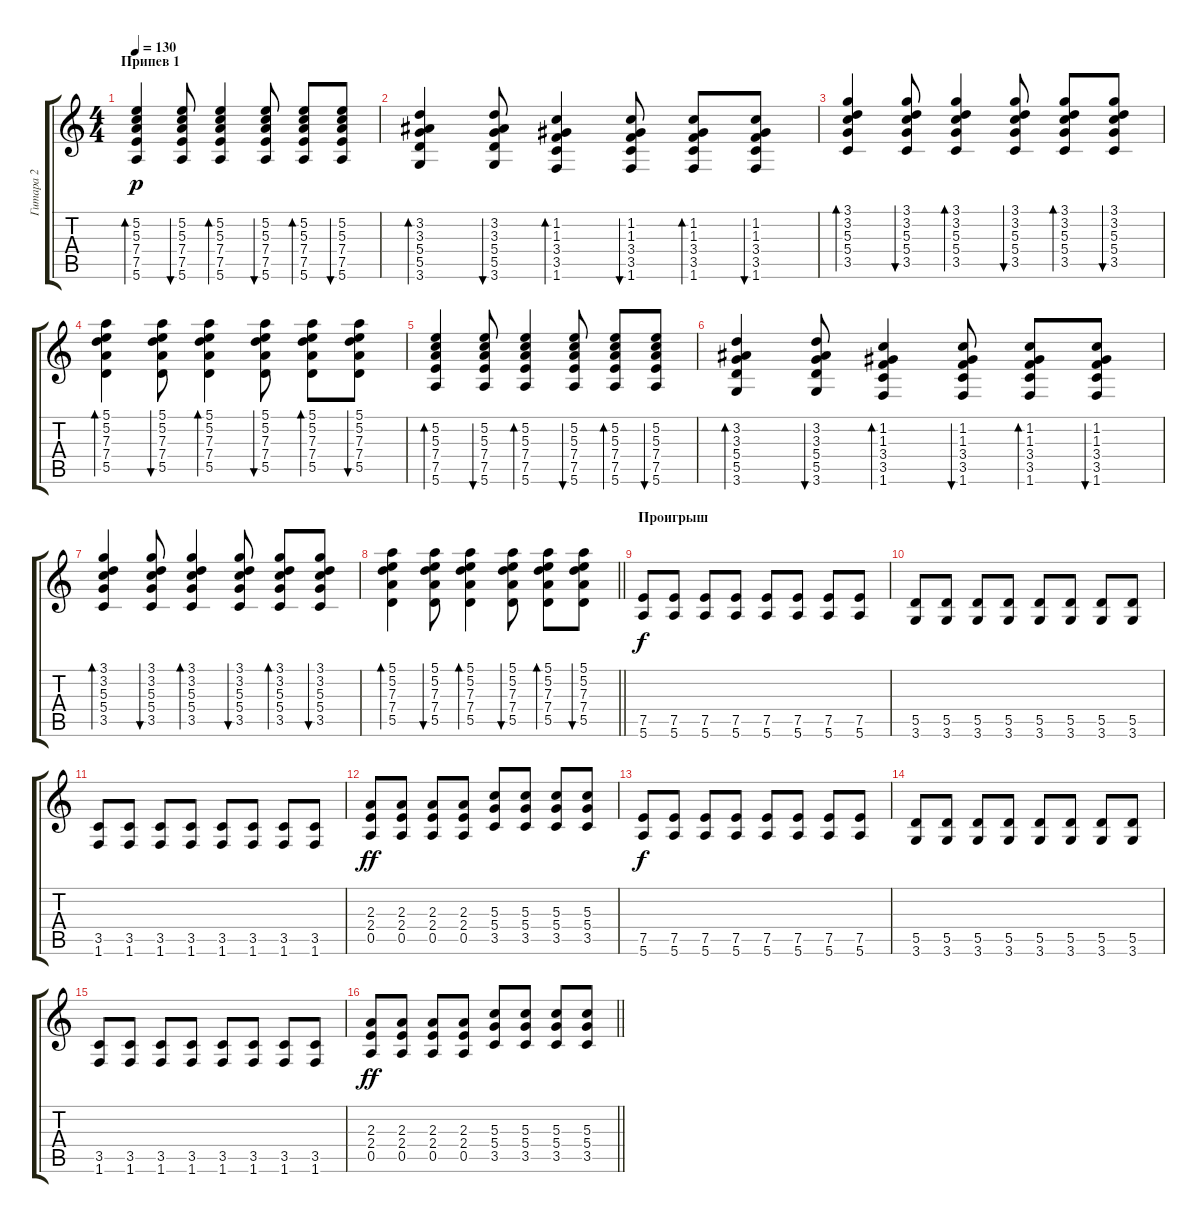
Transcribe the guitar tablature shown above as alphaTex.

\track ("Гитара 2" "Гитара 2") {instrument electricguitarclean}
\staff {score tabs}
\tuning (E4 B3 G3 D3 A2 E2) {hide}
\ts (4 4)
\section ("" "Припев 1")
\tempo 130
\clef g2
\ks c
(5.2 5.3 7.4 7.5 5.6).4{bd 60 dy p} (5.2 5.3 7.4 7.5 5.6).8{bu 60} (5.2 5.3 7.4 7.5 5.6).4{bd 60} (5.2 5.3 7.4 7.5 5.6).8{bu 60} (5.2 5.3 7.4 7.5 5.6).8{bd 60} (5.2 5.3 7.4 7.5 5.6).8{bu 60} |
(3.2 3.3 5.4 5.5 3.6).4{bd 60} (3.2 3.3 5.4 5.5 3.6).8{bu 60} (1.2 1.3 3.4 3.5 1.6).4{bd 60} (1.2 1.3 3.4 3.5 1.6).8{bu 60} (1.2 1.3 3.4 3.5 1.6).8{bd 60} (1.2 1.3 3.4 3.5 1.6).8{bu 60} |
(3.1 3.2 5.3 5.4 3.5).4{bd 60} (3.1 3.2 5.3 5.4 3.5).8{bu 60} (3.1 3.2 5.3 5.4 3.5).4{bd 60} (3.1 3.2 5.3 5.4 3.5).8{bu 60} (3.1 3.2 5.3 5.4 3.5).8{bd 60} (3.1 3.2 5.3 5.4 3.5).8{bu 60} |
(5.1 5.2 7.3 7.4 5.5).4{bd 60} (5.1 5.2 7.3 7.4 5.5).8{bu 60} (5.1 5.2 7.3 7.4 5.5).4{bd 60} (5.1 5.2 7.3 7.4 5.5).8{bu 60} (5.1 5.2 7.3 7.4 5.5).8{bd 60} (5.1 5.2 7.3 7.4 5.5).8{bu 60} |
(5.2 5.3 7.4 7.5 5.6).4{bd 60} (5.2 5.3 7.4 7.5 5.6).8{bu 60} (5.2 5.3 7.4 7.5 5.6).4{bd 60} (5.2 5.3 7.4 7.5 5.6).8{bu 60} (5.2 5.3 7.4 7.5 5.6).8{bd 60} (5.2 5.3 7.4 7.5 5.6).8{bu 60} |
(3.2 3.3 5.4 5.5 3.6).4{bd 60} (3.2 3.3 5.4 5.5 3.6).8{bu 60} (1.2 1.3 3.4 3.5 1.6).4{bd 60} (1.2 1.3 3.4 3.5 1.6).8{bu 60} (1.2 1.3 3.4 3.5 1.6).8{bd 60} (1.2 1.3 3.4 3.5 1.6).8{bu 60} |
(3.1 3.2 5.3 5.4 3.5).4{bd 60} (3.1 3.2 5.3 5.4 3.5).8{bu 60} (3.1 3.2 5.3 5.4 3.5).4{bd 60} (3.1 3.2 5.3 5.4 3.5).8{bu 60} (3.1 3.2 5.3 5.4 3.5).8{bd 60} (3.1 3.2 5.3 5.4 3.5).8{bu 60} |
\barLineRight lightlight
(5.1 5.2 7.3 7.4 5.5).4{bd 60} (5.1 5.2 7.3 7.4 5.5).8{bu 60} (5.1 5.2 7.3 7.4 5.5).4{bd 60} (5.1 5.2 7.3 7.4 5.5).8{bu 60} (5.1 5.2 7.3 7.4 5.5).8{bd 60} (5.1 5.2 7.3 7.4 5.5).8{bu 60} |
\section ("" "Проигрыш")
(7.5 5.6).8{dy f instrument distortionguitar} (7.5 5.6).8 (7.5 5.6).8 (7.5 5.6).8 (7.5 5.6).8 (7.5 5.6).8 (7.5 5.6).8 (7.5 5.6).8 |
(5.5 3.6).8 (5.5 3.6).8 (5.5 3.6).8 (5.5 3.6).8 (5.5 3.6).8 (5.5 3.6).8 (5.5 3.6).8 (5.5 3.6).8 |
(3.5 1.6).8 (3.5 1.6).8 (3.5 1.6).8 (3.5 1.6).8 (3.5 1.6).8 (3.5 1.6).8 (3.5 1.6).8 (3.5 1.6).8 |
(2.3 2.4 0.5).8{dy ff} (2.3 2.4 0.5).8 (2.3 2.4 0.5).8 (2.3 2.4 0.5).8 (5.3 5.4 3.5).8 (5.3 5.4 3.5).8 (5.3 5.4 3.5).8 (5.3 5.4 3.5).8 |
(7.5 5.6).8{dy f} (7.5 5.6).8 (7.5 5.6).8 (7.5 5.6).8 (7.5 5.6).8 (7.5 5.6).8 (7.5 5.6).8 (7.5 5.6).8 |
(5.5 3.6).8 (5.5 3.6).8 (5.5 3.6).8 (5.5 3.6).8 (5.5 3.6).8 (5.5 3.6).8 (5.5 3.6).8 (5.5 3.6).8 |
(3.5 1.6).8 (3.5 1.6).8 (3.5 1.6).8 (3.5 1.6).8 (3.5 1.6).8 (3.5 1.6).8 (3.5 1.6).8 (3.5 1.6).8 |
\barLineRight lightlight
(2.3 2.4 0.5).8{dy ff} (2.3 2.4 0.5).8 (2.3 2.4 0.5).8 (2.3 2.4 0.5).8 (5.3 5.4 3.5).8 (5.3 5.4 3.5).8 (5.3 5.4 3.5).8 (5.3 5.4 3.5).8
